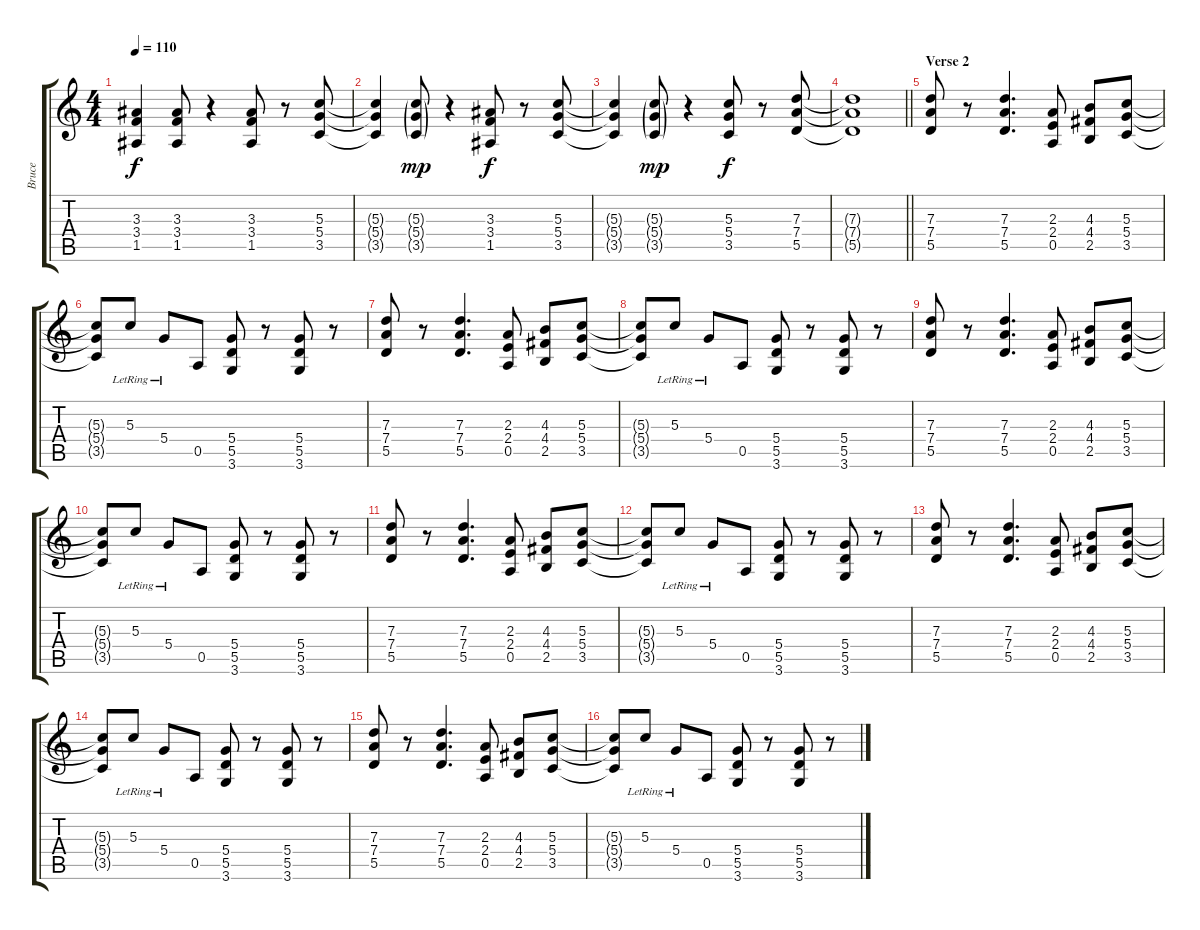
\track ("Bruce" "Bruce") {instrument acousticguitarsteel}
\staff {score tabs}
\tuning (E4 B3 G3 D3 A2 E2) {hide}
\ts (4 4)
\tempo 110
\clef g2
\ks c
(3.3 3.4 1.5).4{dy f} (3.3 3.4 1.5).8 r.4 (3.3 3.4 1.5).8 r.8 (5.3 5.4 3.5).8 |
(5.3{t} 5.4{t} 3.5{t}).4 (5.3{g} 5.4{g} 3.5{g}).8{dy mp} r.4 (3.3 3.4 1.5).8{dy f} r.8 (5.3 5.4 3.5).8 |
(5.3{t} 5.4{t} 3.5{t}).4 (5.3{g} 5.4{g} 3.5{g}).8{dy mp} r.4 (5.3 5.4 3.5).8{dy f} r.8 (7.3 7.4 5.5).8 |
\barLineRight lightlight
(7.3{t} 7.4{t} 5.5{t}).1 |
\section ("" "Verse 2")
(7.3 7.4 5.5).8 r.8 (7.3 7.4 5.5).4{d} (2.3 2.4 0.5).8 (4.3 4.4 2.5).8 (5.3 5.4 3.5).8 |
(5.3{t} 5.4{t} 3.5{t}).8 5.3{lr}.8 5.4{lr}.8 0.5.8 (5.4 5.5 3.6).8 r.8 (5.4 5.5 3.6).8 r.8 |
(7.3 7.4 5.5).8 r.8 (7.3 7.4 5.5).4{d} (2.3 2.4 0.5).8 (4.3 4.4 2.5).8 (5.3 5.4 3.5).8 |
(5.3{t} 5.4{t} 3.5{t}).8 5.3{lr}.8 5.4{lr}.8 0.5.8 (5.4 5.5 3.6).8 r.8 (5.4 5.5 3.6).8 r.8 |
(7.3 7.4 5.5).8 r.8 (7.3 7.4 5.5).4{d} (2.3 2.4 0.5).8 (4.3 4.4 2.5).8 (5.3 5.4 3.5).8 |
(5.3{t} 5.4{t} 3.5{t}).8 5.3{lr}.8 5.4{lr}.8 0.5.8 (5.4 5.5 3.6).8 r.8 (5.4 5.5 3.6).8 r.8 |
(7.3 7.4 5.5).8 r.8 (7.3 7.4 5.5).4{d} (2.3 2.4 0.5).8 (4.3 4.4 2.5).8 (5.3 5.4 3.5).8 |
(5.3{t} 5.4{t} 3.5{t}).8 5.3{lr}.8 5.4{lr}.8 0.5.8 (5.4 5.5 3.6).8 r.8 (5.4 5.5 3.6).8 r.8 |
(7.3 7.4 5.5).8 r.8 (7.3 7.4 5.5).4{d} (2.3 2.4 0.5).8 (4.3 4.4 2.5).8 (5.3 5.4 3.5).8 |
(5.3{t} 5.4{t} 3.5{t}).8 5.3{lr}.8 5.4{lr}.8 0.5.8 (5.4 5.5 3.6).8 r.8 (5.4 5.5 3.6).8 r.8 |
(7.3 7.4 5.5).8 r.8 (7.3 7.4 5.5).4{d} (2.3 2.4 0.5).8 (4.3 4.4 2.5).8 (5.3 5.4 3.5).8 |
(5.3{t} 5.4{t} 3.5{t}).8 5.3{lr}.8 5.4{lr}.8 0.5.8 (5.4 5.5 3.6).8 r.8 (5.4 5.5 3.6).8 r.8
